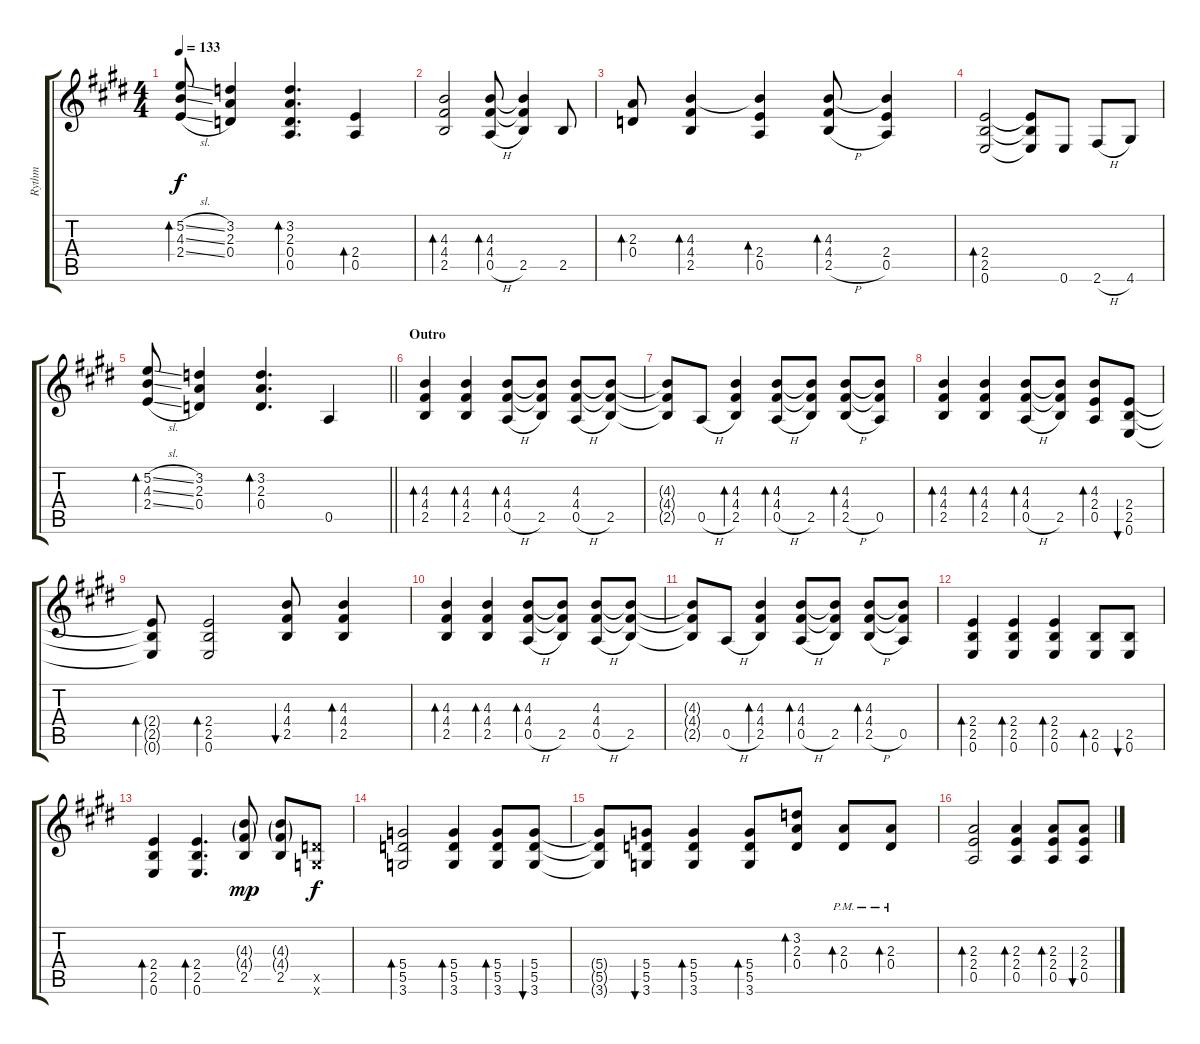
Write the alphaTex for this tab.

\track ("Rythm" "Rythm") {instrument overdrivenguitar}
\staff {score tabs}
\tuning (E4 B3 G3 D3 A2 E2) {hide}
\ts (4 4)
\tempo 133
\clef g2
\ks e
(5.2{sl} 4.3{sl} 2.4{sl}).8{bd 60 dy f} (3.2 2.3 0.4).4 (3.2 2.3 0.4 0.5).4{d bd 60} (2.4 0.5).4{bd 60} |
(4.3 4.4 2.5).2{bd 60} (4.3 4.4 0.5{h}).8{bd 60} (4.3{t} 4.4{t} 2.5).4 2.5.8 |
(2.3 0.4).8{bd 60} (4.3 4.4 2.5).4{bd 60} (4.3{t} 2.4 0.5).4{bd 60} (4.3 4.4 2.5{h}).8{bd 60} (4.3{t} 2.4 0.5).4 |
(2.4 2.5 0.6).2{bd 60} (2.4{t} 2.5{t} 0.6{t}).8 0.6.8 2.6{h}.8 4.6.8 |
\barLineRight lightlight
(5.2{sl} 4.3{sl} 2.4{sl}).8{bd 60} (3.2 2.3 0.4).4 (3.2 2.3 0.4).4{d bd 60} 0.5.4 |
\section ("" "Outro")
(4.3 4.4 2.5).4{bd 60} (4.3 4.4 2.5).4{bd 60} (4.3 4.4 0.5{h}).8{bd 60} (4.3{t} 4.4{t} 2.5).8 (4.3 4.4 0.5{h}).8 (4.3{t} 4.4{t} 2.5).8 |
(4.3{t} 4.4{t} 2.5{t}).8 0.5{h}.8 (4.3 4.4 2.5).4{bd 60} (4.3 4.4 0.5{h}).8{bd 60} (4.3{t} 4.4{t} 2.5).8 (4.3 4.4 2.5{h}).8{bd 60} (4.3{t} 4.4{t} 0.5).8 |
(4.3 4.4 2.5).4{bd 60} (4.3 4.4 2.5).4{bd 60} (4.3 4.4 0.5{h}).8{bd 60} (4.3{t} 4.4{t} 2.5).8 (4.3 2.4 0.5).8{bd 60} (2.4 2.5 0.6).8{bu 60} |
(2.4{t} 2.5{t} 0.6{t}).8{bd 60} (2.4 2.5 0.6).2{bd 60} (4.3 4.4 2.5).8{bu 60} (4.3 4.4 2.5).4{bd 60} |
(4.3 4.4 2.5).4{bd 60} (4.3 4.4 2.5).4{bd 60} (4.3 4.4 0.5{h}).8{bd 60} (4.3{t} 4.4{t} 2.5).8 (4.3 4.4 0.5{h}).8 (4.3{t} 4.4{t} 2.5).8 |
(4.3{t} 4.4{t} 2.5{t}).8 0.5{h}.8 (4.3 4.4 2.5).4{bd 60} (4.3 4.4 0.5{h}).8{bd 60} (4.3{t} 4.4{t} 2.5).8 (4.3 4.4 2.5{h}).8{bd 60} (4.3{t} 4.4{t} 0.5).8 |
(2.4 2.5 0.6).4{bd 60} (2.4 2.5 0.6).4{bd 60} (2.4 2.5 0.6).4{bd 60} (2.5 0.6).8{bd 60} (2.5 0.6).8{bu 60} |
(2.4 2.5 0.6).4{bd 60} (2.4 2.5 0.6).4{d bd 60} (4.3{g} 4.4{g} 2.5).8{dy mp} (4.3{g} 4.4{g} 2.5).8 (5.5{x} 3.6{x}).8{dy f} |
(5.4 5.5 3.6).2{bd 60} (5.4 5.5 3.6).4{bd 60} (5.4 5.5 3.6).8{bd 60} (5.4 5.5 3.6).8{bu 60} |
(5.4{t} 5.5{t} 3.6{t}).8 (5.4 5.5 3.6).8{bu 60} (5.4 5.5 3.6).4{bd 60} (5.4 5.5 3.6).8{bd 60} (3.2 2.3 0.4).8{bd 60} (2.3{pm} 0.4{pm}).8{bd 60} (2.3 0.4{pm}).8{bd 60} |
(2.3 2.4 0.5).2{bd 60} (2.3 2.4 0.5).4{bd 60} (2.3 2.4 0.5).8{bd 60} (2.3 2.4 0.5).8{bu 60}
